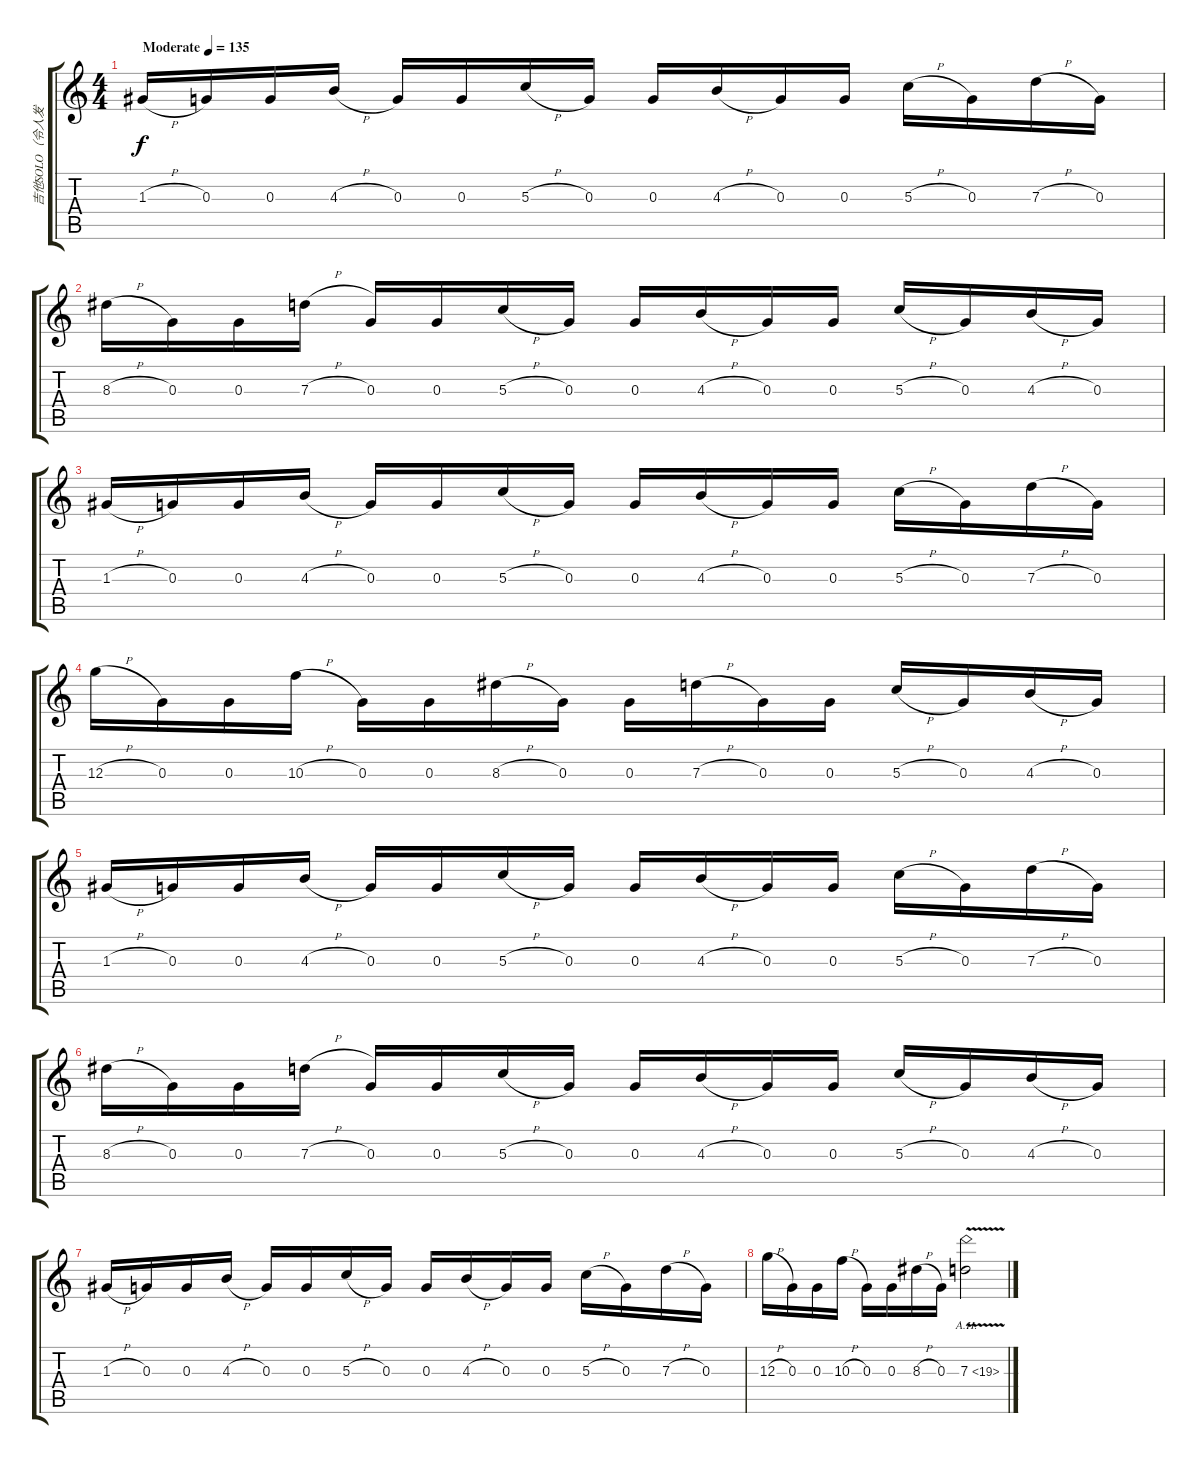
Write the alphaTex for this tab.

\track ("吉他SOLO（令人发指的）" "吉他SOLO（令人发") {instrument distortionguitar}
\staff {score tabs}
\tuning (E4 B3 G3 D3 A2 E2) {hide}
\ts (4 4)
\tempo (135 "Moderate")
\clef g2
\ks c
1.3{h}.16{dy f instrument distortionguitar} 0.3.16 0.3.16 4.3{h}.16 0.3.16 0.3.16 5.3{h}.16 0.3.16 0.3.16 4.3{h}.16 0.3.16 0.3.16 5.3{h}.16 0.3.16 7.3{h}.16 0.3.16 |
8.3{h}.16 0.3.16 0.3.16 7.3{h}.16 0.3.16 0.3.16 5.3{h}.16 0.3.16 0.3.16 4.3{h}.16 0.3.16 0.3.16 5.3{h}.16 0.3.16 4.3{h}.16 0.3.16 |
1.3{h}.16 0.3.16 0.3.16 4.3{h}.16 0.3.16 0.3.16 5.3{h}.16 0.3.16 0.3.16 4.3{h}.16 0.3.16 0.3.16 5.3{h}.16 0.3.16 7.3{h}.16 0.3.16 |
12.3{h}.16 0.3.16 0.3.16 10.3{h}.16 0.3.16 0.3.16 8.3{h}.16 0.3.16 0.3.16 7.3{h}.16 0.3.16 0.3.16 5.3{h}.16 0.3.16 4.3{h}.16 0.3.16 |
1.3{h}.16 0.3.16 0.3.16 4.3{h}.16 0.3.16 0.3.16 5.3{h}.16 0.3.16 0.3.16 4.3{h}.16 0.3.16 0.3.16 5.3{h}.16 0.3.16 7.3{h}.16 0.3.16 |
8.3{h}.16 0.3.16 0.3.16 7.3{h}.16 0.3.16 0.3.16 5.3{h}.16 0.3.16 0.3.16 4.3{h}.16 0.3.16 0.3.16 5.3{h}.16 0.3.16 4.3{h}.16 0.3.16 |
1.3{h}.16 0.3.16 0.3.16 4.3{h}.16 0.3.16 0.3.16 5.3{h}.16 0.3.16 0.3.16 4.3{h}.16 0.3.16 0.3.16 5.3{h}.16 0.3.16 7.3{h}.16 0.3.16 |
12.3{h}.16 0.3.16 0.3.16 10.3{h}.16 0.3.16 0.3.16 8.3{h}.16 0.3.16 7.3{ah 12 v}.2
